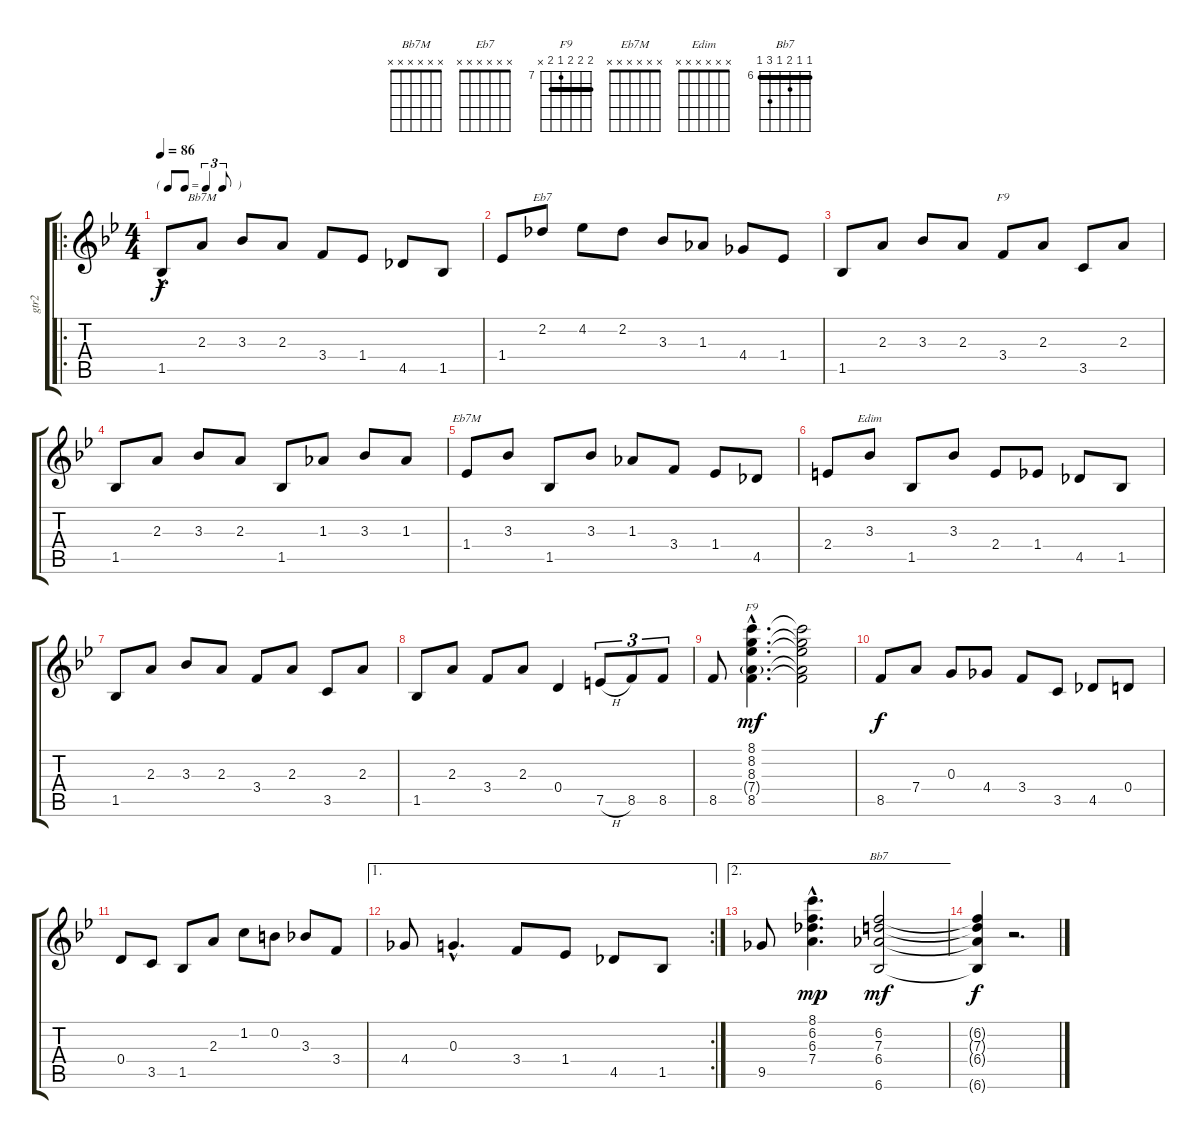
\track ("gtr2" "gtr2") {instrument electricguitarjazz}
\staff {score tabs}
\tuning (E4 B3 G3 D3 A2 E2) {hide}
\chord ("Bb7M" x x x x x x)
\chord ("Eb7" x x x x x x)
\chord ("F9" x x x x x x)
\chord ("Eb7M" x x x x x x)
\chord ("Edim" x x x x x x)
\chord ("F9" 8 8 8 7 8 x) {firstfret 7 barre 8}
\chord ("Bb7" 6 6 7 6 8 6) {firstfret 6 barre 6}
\ro
\ts (4 4)
\tf triplet8th
\tempo 86
\clef g2
\ks bb
1.5{hac}.8{dy f instrument electricguitarjazz} 2.3.8{ch "Bb7M"} 3.3.8 2.3.8 3.4.8 1.4.8 4.5.8 1.5.8 |
1.4.8 2.2.8{ch "Eb7"} 4.2.8 2.2.8 3.3.8 1.3.8 4.4.8 1.4.8 |
1.5.8 2.3.8 3.3.8 2.3.8 3.4.8{ch "F9"} 2.3.8 3.5.8 2.3.8 |
1.5.8 2.3.8 3.3.8 2.3.8 1.5.8 1.3.8 3.3.8 1.3.8 |
1.4.8{ch "Eb7M"} 3.3.8 1.5.8 3.3.8 1.3.8 3.4.8 1.4.8 4.5.8 |
2.4.8 3.3.8{ch "Edim"} 1.5.8 3.3.8 2.4.8 1.4.8 4.5.8 1.5.8 |
1.5.8 2.3.8 3.3.8 2.3.8 3.4.8 2.3.8 3.5.8 2.3.8 |
1.5.8 2.3.8 3.4.8 2.3.8 0.4.4 7.5{h}.8{tu (3 2)} 8.5.8{tu (3 2)} 8.5.8{tu (3 2)} |
8.5.8 (8.1{hac} 8.2{hac} 8.3{hac} 7.4{g hac} 8.5{hac}).4{d ch "F9" dy mf} (8.1{t} 8.2{t} 8.3{t} 7.4{t} 8.5{t}).2 |
8.5.8{dy f} 7.4.8 0.3.8 4.4.8 3.4.8 3.5.8 4.5.8 0.4.8 |
0.4.8 3.5.8 1.5.8 2.3.8 1.2.8 0.2.8 3.3.8 3.4.8 |
\ae 1
\rc 2
4.4.8 0.3{hac}.4{d} 3.4.8 1.4.8 4.5.8 1.5.8 |
\ae 2
9.5.8 (8.1{hac} 6.2{hac} 6.3{hac} 7.4{hac}).4{d dy mp} (6.2 7.3 6.4 6.6).2{ch "Bb7" dy mf} |
(6.2{t} 7.3{t} 6.4{t} 6.6{t}).4{dy f} r.2{d}
